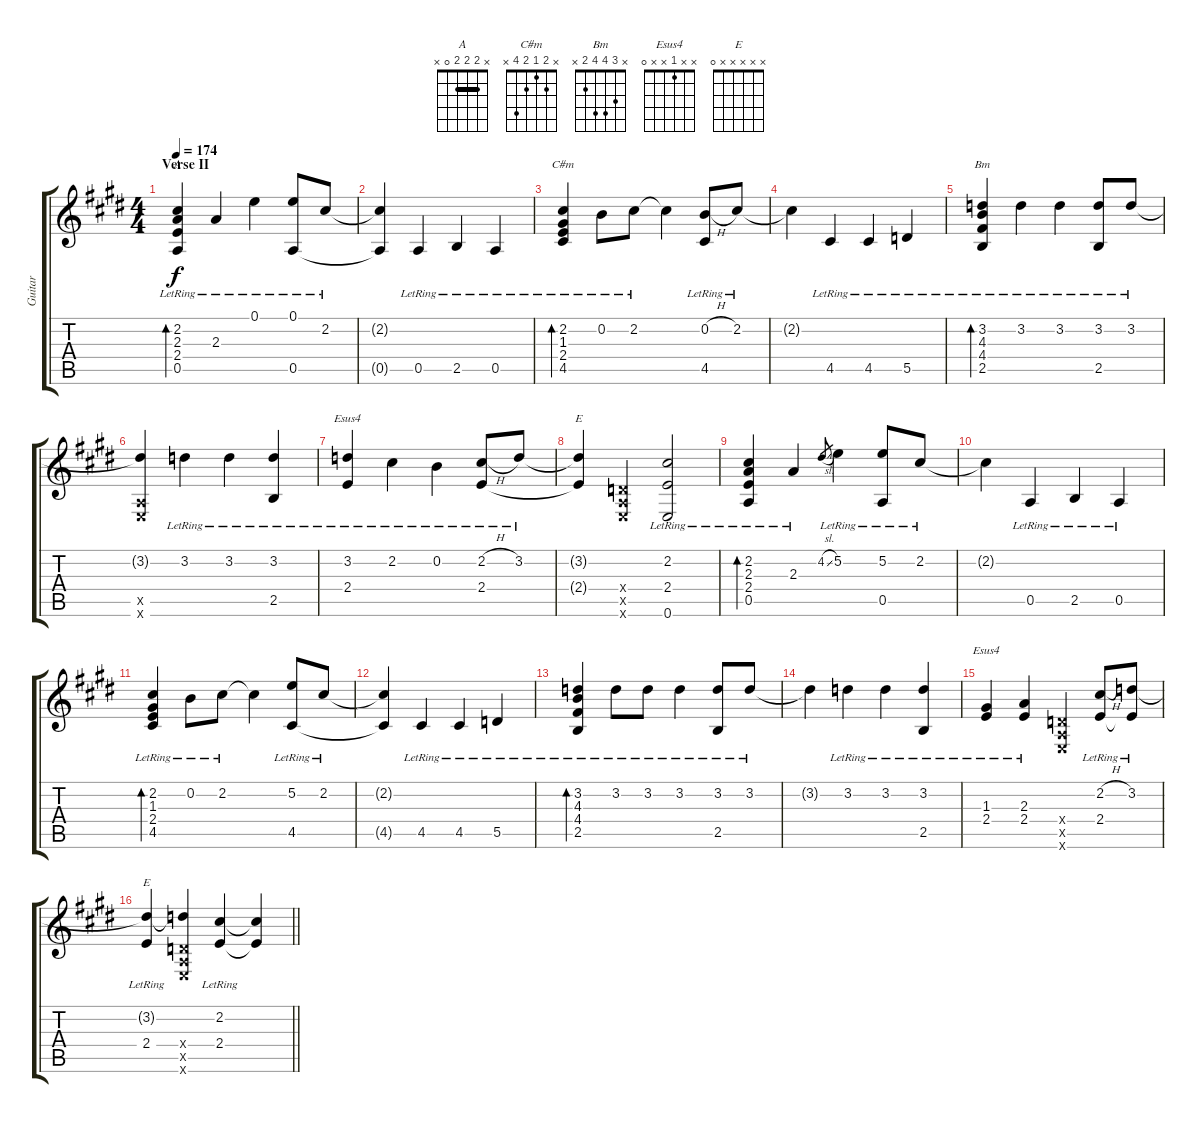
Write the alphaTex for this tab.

\track ("Guitar" "Guitar") {instrument acousticguitarsteel}
\staff {score tabs}
\tuning (E4 B3 G3 D3 A2 E2) {hide}
\chord ("A" x 2 2 2 0 x) {barre 2}
\chord ("C#m" x 2 1 2 4 x)
\chord ("Bm" x 3 4 4 2 x)
\chord ("Esus4" x x 2 2 x 0) {barre 2}
\chord ("E" x x 1 x x x)
\chord ("Esus4" x x 1 x x 0)
\chord ("E" x x x x x 0)
\ts (4 4)
\section ("" "Verse II")
\tempo 174
\clef g2
\ks e
(2.2{lr} 2.3{lr} 2.4{lr} 0.5{lr}).4{bd 480 ch "A" dy f} 2.3{lr}.4 0.1{lr}.4 (0.1{lr} 0.5{lr}).8 2.2{lr}.8 |
(2.2{t} 0.5{t}).4 0.5{lr}.4 2.5{lr}.4 0.5{lr}.4 |
(2.2{lr} 1.3{lr} 2.4{lr} 4.5{lr}).4{bd 120 ch "C#m"} 0.2{lr}.8 2.2{lr}.8 2.2{t}.4 (0.2{h lr} 4.5{lr}).8 2.2{lr}.8 |
2.2{t}.4 4.5{lr}.4 4.5{lr}.4 5.5{lr}.4 |
(3.2{lr} 4.3{lr} 4.4{lr} 2.5{lr}).4{bd 480 ch "Bm"} 3.2{lr}.4 3.2{lr}.4 (3.2{lr} 2.5{lr}).8 3.2{lr}.8 |
(3.2{t} 0.5{x} 0.6{x}).4 3.2{lr}.4 3.2{lr}.4 (3.2{lr} 2.5{lr}).4 |
(3.2{lr} 2.4{lr}).4{ch "Esus4"} 2.2{lr}.4 0.2{lr}.4 (2.2{h lr} 2.4{lr}).8 3.2{lr}.8 |
(3.2{t} 2.4{t}).4{ch "E"} (0.4{x} 0.5{x} 0.6{x}).4 (2.2{lr} 2.4{lr} 0.6{lr}).2 |
(2.2{lr} 2.3{lr} 2.4{lr} 0.5{lr}).4{bd 480} 2.3{lr}.4 4.2{sl}.8{gr} 5.2{lr}.4 (5.2{lr} 0.5{lr}).8 2.2{lr}.8 |
2.2{t}.4 0.5{lr}.4 2.5{lr}.4 0.5{lr}.4 |
(2.2{lr} 1.3{lr} 2.4{lr} 4.5{lr}).4{bd 60} 0.2{lr}.8 2.2{lr}.8 2.2{t}.4 (5.2{lr} 4.5{lr}).8 2.2{lr}.8 |
(2.2{t} 4.5{t}).4 4.5{lr}.4 4.5{lr}.4 5.5{lr}.4 |
(3.2{lr} 4.3{lr} 4.4{lr} 2.5{lr}).4{bd 480} 3.2{lr}.8 3.2{lr}.8 3.2{lr}.4 (3.2{lr} 2.5{lr}).8 3.2{lr}.8 |
3.2{t}.4 3.2{lr}.4 3.2{lr}.4 (3.2{lr} 2.5{lr}).4 |
(1.3{lr} 2.4{lr}).4{ch "Esus4"} (2.3{lr} 2.4{lr}).4 (0.4{x} 0.5{x} 0.6{x}).4 (2.2{h lr} 2.4{lr}).8 (3.2{lr} 2.4{t}).8 |
\barLineRight lightlight
(3.2{t} 2.4{lr}).4{ch "E"} (3.2{t} 0.4{x} 0.5{x} 0.6{x}).4 (2.2{lr} 2.4{lr}).4 (2.2{t} 2.4{t}).4
